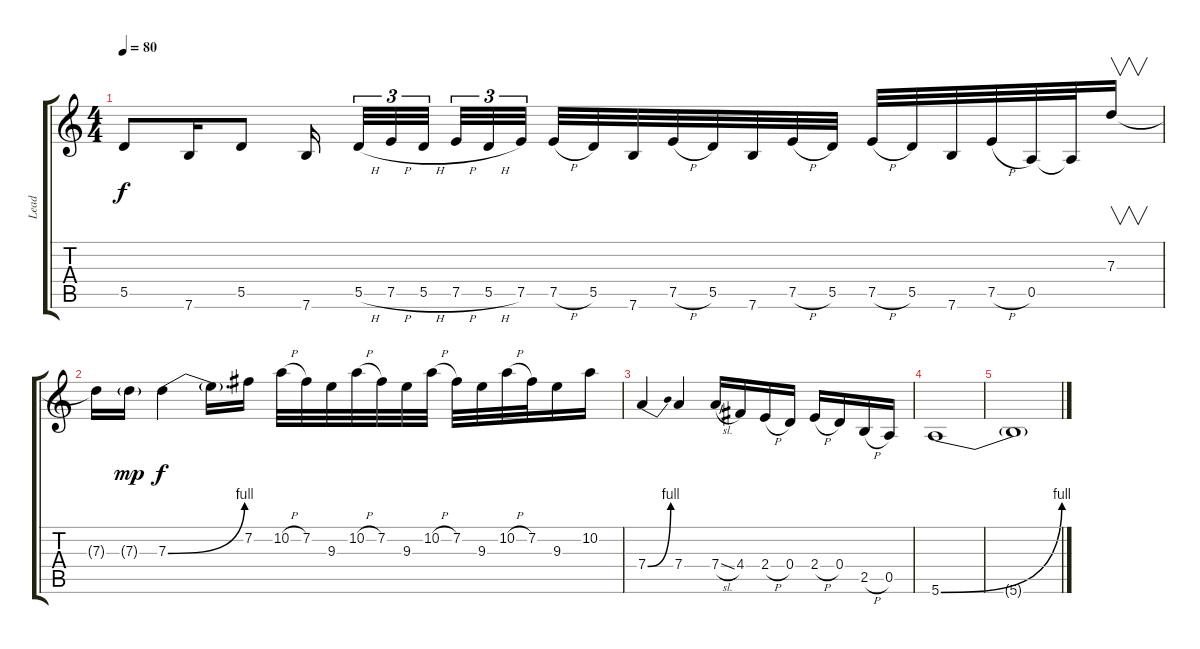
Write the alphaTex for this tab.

\track ("Lead" "Lead") {instrument overdrivenguitar}
\staff {score tabs}
\tuning (E4 B3 G3 D3 A2 E2) {hide}
\ts (4 4)
\tempo 80
\clef g2
\ks c
5.5.8{dy f} 7.6.16 5.5.8 7.6.16{beam splitsecondary} 5.5{h}.32{tu (3 2)} 7.5{h}.32{tu (3 2)} 5.5{h}.32{tu (3 2) beam splitsecondary} 7.5{h}.32{tu (3 2)} 5.5{h}.32{tu (3 2)} 7.5.32{tu (3 2)} 7.5{h}.32 5.5.32 7.6.32 7.5{h}.32 5.5.32 7.6.32 7.5{h}.32 5.5.32 7.5{h}.32 5.5.32 7.6.32 7.5{h}.32 0.5.32 0.5{t}.32 7.3.16{v} |
7.3{t}.16 7.3{g}.16{dy mp} 7.3{be (bend 0 0 60 4)}.4{dy f} 7.3{t}.16{d} 7.2.16 10.2{h}.32 7.2.32 9.3.32 10.2{h}.32 7.2.32 9.3.32 10.2{h}.32 7.2.32 9.3.32 10.2{h}.32 7.2.32 9.3.16 10.2.16 |
7.4{be (bend 0 0 60 4)}.4 7.4.4 7.4{sl}.16 4.4.16 2.4{h}.16 0.4.16 2.4{h}.16 0.4.16 2.5{h}.16 0.5.16 |
5.6{be (bend 0 0 60 4)}.1 |
5.6{t}.1
